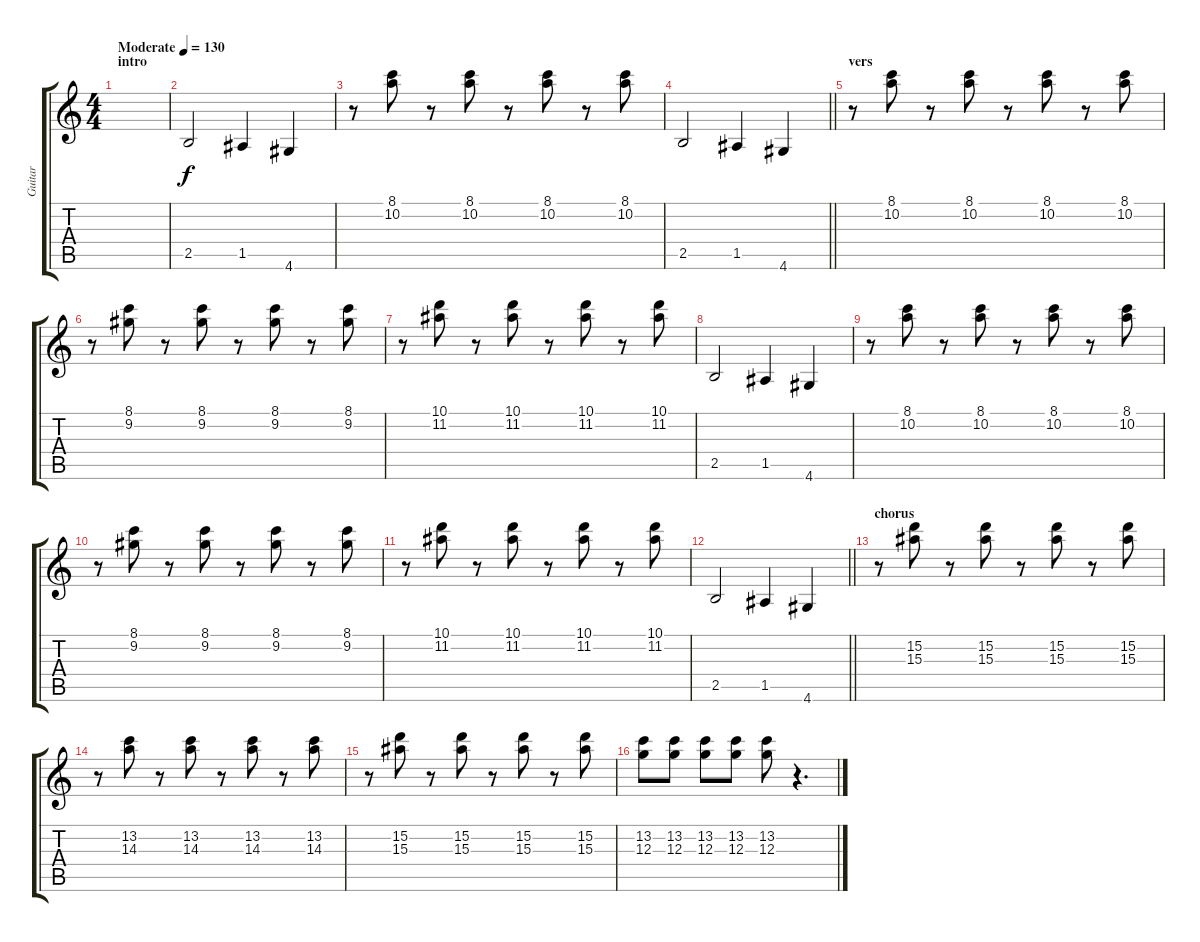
\track ("Guitar" "Guitar") {instrument electricguitarclean}
\staff {score tabs}
\tuning (E4 B3 G3 D3 A2 E2) {hide}
\ts (4 4)
\section ("" "intro")
\tempo (130 "Moderate")
\clef g2
\ks c
|
2.5.2 1.5.4 4.6.4 |
r.8 (8.1 10.2).8 r.8 (8.1 10.2).8 r.8 (8.1 10.2).8 r.8 (8.1 10.2).8 |
\barLineRight lightlight
2.5.2 1.5.4 4.6.4 |
\section ("" "vers")
r.8 (8.1 10.2).8 r.8 (8.1 10.2).8 r.8 (8.1 10.2).8 r.8 (8.1 10.2).8 |
r.8 (8.1 9.2).8 r.8 (8.1 9.2).8 r.8 (8.1 9.2).8 r.8 (8.1 9.2).8 |
r.8 (10.1 11.2).8 r.8 (10.1 11.2).8 r.8 (10.1 11.2).8 r.8 (10.1 11.2).8 |
2.5.2 1.5.4 4.6.4 |
r.8 (8.1 10.2).8 r.8 (8.1 10.2).8 r.8 (8.1 10.2).8 r.8 (8.1 10.2).8 |
r.8 (8.1 9.2).8 r.8 (8.1 9.2).8 r.8 (8.1 9.2).8 r.8 (8.1 9.2).8 |
r.8 (10.1 11.2).8 r.8 (10.1 11.2).8 r.8 (10.1 11.2).8 r.8 (10.1 11.2).8 |
\barLineRight lightlight
2.5.2 1.5.4 4.6.4 |
\section ("" "chorus")
r.8 (15.2 15.3).8 r.8 (15.2 15.3).8 r.8 (15.2 15.3).8 r.8 (15.2 15.3).8 |
r.8 (13.2 14.3).8 r.8 (13.2 14.3).8 r.8 (13.2 14.3).8 r.8 (13.2 14.3).8 |
r.8 (15.2 15.3).8 r.8 (15.2 15.3).8 r.8 (15.2 15.3).8 r.8 (15.2 15.3).8 |
(13.2 12.3).8 (13.2 12.3).8 (13.2 12.3).8 (13.2 12.3).8 (13.2 12.3).8 r.4{d}
